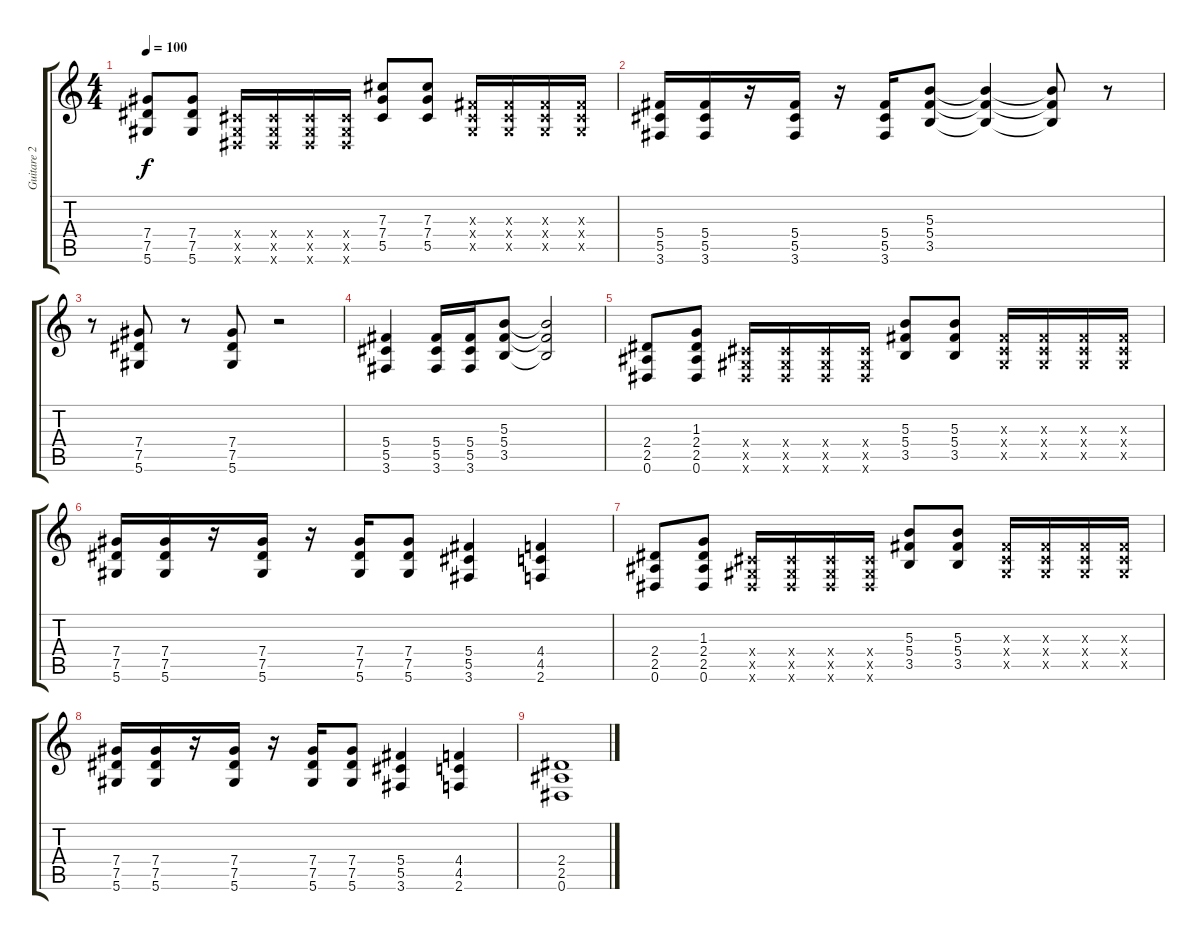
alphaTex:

\track ("Guitare 2" "Guitare 2") {instrument distortionguitar}
\staff {score tabs}
\tuning (Eb4 Bb3 Gb3 Db3 Ab2 Eb2) {hide}
\ts (4 4)
\tempo 100
\clef g2
\ks c
(7.4 7.5 5.6).8{dy f} (7.4 7.5 5.6).8 (0.4{x} 0.5{x} 0.6{x}).16 (0.4{x} 0.5{x} 0.6{x}).16 (0.4{x} 0.5{x} 0.6{x}).16 (0.4{x} 0.5{x} 0.6{x}).16 (7.3 7.4 5.5).8 (7.3 7.4 5.5).8 (0.3{x} 0.4{x} 0.5{x}).16 (0.3{x} 0.4{x} 0.5{x}).16 (0.3{x} 0.4{x} 0.5{x}).16 (0.3{x} 0.4{x} 0.5{x}).16 |
(5.4 5.5 3.6).16 (5.4 5.5 3.6).16 r.16 (5.4 5.5 3.6).16 r.16 (5.4 5.5 3.6).16 (5.3 5.4 3.5).8 (5.3{t} 5.4{t} 3.5{t}).4 (5.3{t} 5.4{t} 3.5{t}).8 r.8 |
r.8 (7.4 7.5 5.6).8 r.8 (7.4 7.5 5.6).8 r.2 |
(5.4 5.5 3.6).4 (5.4 5.5 3.6).16 (5.4 5.5 3.6).16 (5.3 5.4 3.5).8 (5.3{t} 5.4{t} 3.5{t}).2 |
(2.4 2.5 0.6).8 (1.3 2.4 2.5 0.6).8 (0.4{x} 0.5{x} 0.6{x}).16 (0.4{x} 0.5{x} 0.6{x}).16 (0.4{x} 0.5{x} 0.6{x}).16 (0.4{x} 0.5{x} 0.6{x}).16 (5.3 5.4 3.5).8 (5.3 5.4 3.5).8 (0.3{x} 0.4{x} 0.5{x}).16 (0.3{x} 0.4{x} 0.5{x}).16 (0.3{x} 0.4{x} 0.5{x}).16 (0.3{x} 0.4{x} 0.5{x}).16 |
(7.4 7.5 5.6).16 (7.4 7.5 5.6).16 r.16 (7.4 7.5 5.6).16 r.16 (7.4 7.5 5.6).16 (7.4 7.5 5.6).8 (5.4 5.5 3.6).4 (4.4 4.5 2.6).4 |
(2.4 2.5 0.6).8 (1.3 2.4 2.5 0.6).8 (0.4{x} 0.5{x} 0.6{x}).16 (0.4{x} 0.5{x} 0.6{x}).16 (0.4{x} 0.5{x} 0.6{x}).16 (0.4{x} 0.5{x} 0.6{x}).16 (5.3 5.4 3.5).8 (5.3 5.4 3.5).8 (0.3{x} 0.4{x} 0.5{x}).16 (0.3{x} 0.4{x} 0.5{x}).16 (0.3{x} 0.4{x} 0.5{x}).16 (0.3{x} 0.4{x} 0.5{x}).16 |
(7.4 7.5 5.6).16{volume 0} (7.4 7.5 5.6).16 r.16 (7.4 7.5 5.6).16 r.16 (7.4 7.5 5.6).16 (7.4 7.5 5.6).8 (5.4 5.5 3.6).4 (4.4 4.5 2.6).4 |
(2.4 2.5 0.6).1
